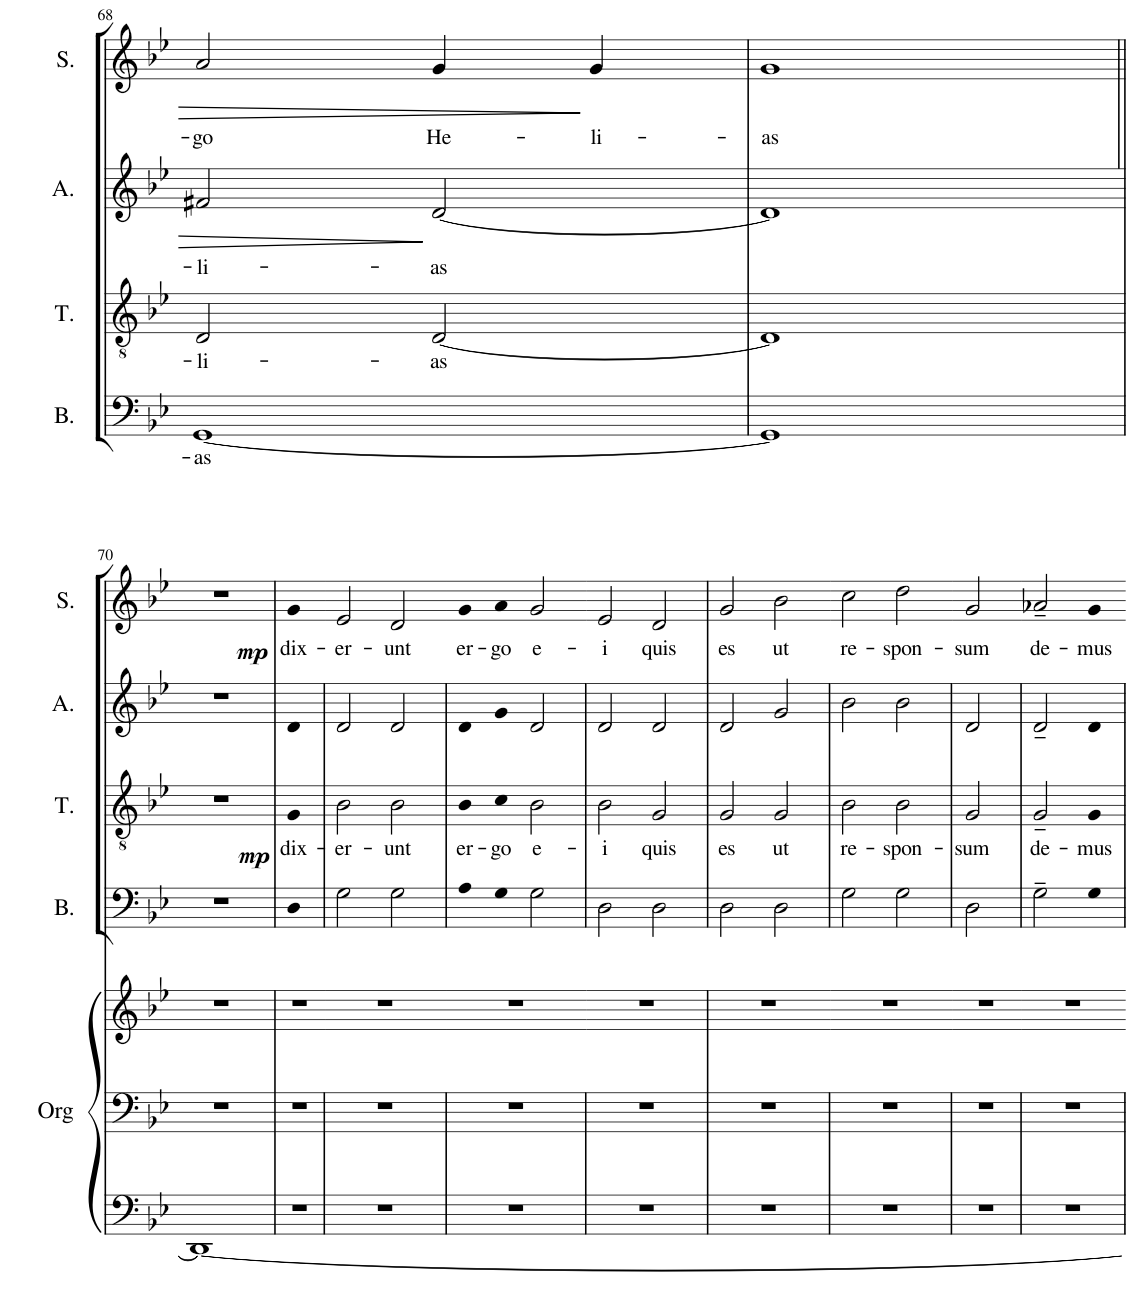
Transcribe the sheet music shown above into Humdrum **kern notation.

**kern	**kern	**text	**kern	**text	**dynam	**kern	**text	**kern	**text	**dynam
*part5	*part4	*part4	*part3	*part3	*part3	*part2	*part2	*part1	*part1	*part1
*staff5	*staff4	*staff4	*staff3	*staff3	*staff3	*staff2	*staff2	*staff1	*staff1	*staff1
*I"Organ	*I"Bass	*	*I"Tenor	*	*	*I"Alto	*	*I"Soprano	*	*
*I'Org	*I'B.	*	*I'T.	*	*	*I'A.	*	*I'S.	*	*
!!LO:PB:g=z
*clefF4	*clefF4	*	*clefGv2	*	*	*clefG2	*	*clefG2	*	*
*k[b-e-]	*k[b-e-]	*	*k[b-e-]	*	*	*k[b-e-]	*	*k[b-e-]	*	*
*B-:	*B-:	*	*B-:	*	*	*B-:	*	*B-:	*	*
*M4/4	*M4/4	*	*M4/4	*	*	*M4/4	*	*M4/4	*	*
=68	=68	=68	=68	=68	=68	=68	=68	=68	=68	=68
!	!	!LO:LY:b	!	!LO:LY:b	!	!	!LO:LY:b	!	!LO:LY:b	!
1r	[1GG	-as	2D/	-li-	.	2f#X/	-li-	2a/	-go	.
!	!	!	!	!LO:LY:b	!	!	!LO:LY:b	!	!LO:LY:b	!
.	.	.	[2D/	-as	.	[2d/	-as	4g/	He-	.
!	!	!	!	!	!	!	!	!	!LO:LY:b	!
.	.	.	.	.	.	.	.	4g/	-li-	.
=69	=69	=69	=69	=69	=69	=69	=69	=69	=69	=69
!	!	!	!	!	!	!	!	!	!LO:LY:b	!
1r	1GG]	.	1D]	.	.	1d]	.	1g	-as	.
!!LO:LB:g=z
=70||	=70||	=70||	=70||	=70||	=70||	=70||	=70||	=70||	=70||	=70||
1DD_	1r	.	1r	.	.	1r	.	1r	.	.
=71	=71	=71	=71	=71	=71	=71	=71	=71	=71	=71
!	!	!	!	!LO:LY:b	!LO:DY:b	!	!	!	!LO:LY:b	!LO:DY:b
4r	4D	.	4G	dix-	mp	4d	.	4g	dix-	mp
=72-	=72-	=72-	=72-	=72-	=72-	=72-	=72-	=72-	=72-	=72-
!	!	!	!	!LO:LY:b	!	!	!	!	!LO:LY:b	!
1r	2G\	.	2B-\	-er-	.	2d/	.	2e-/	-er-	.
!	!	!	!	!LO:LY:b	!	!	!	!	!LO:LY:b	!
.	2G\	.	2B-\	-unt	.	2d/	.	2d/	-unt	.
=73-	=73-	=73-	=73-	=73-	=73-	=73-	=73-	=73-	=73-	=73-
!	!	!	!	!LO:LY:b	!	!	!	!	!LO:LY:b	!
1r	4A	.	4B-	er-	.	4d	.	4g	er-	.
!	!	!	!	!LO:LY:b	!	!	!	!	!LO:LY:b	!
.	4G	.	4c	-go	.	4g	.	4a	-go	.
!	!	!	!	!LO:LY:b	!	!	!	!	!LO:LY:b	!
.	2G\	.	2B-\	e-	.	2d/	.	2g/	e-	.
=74-	=74-	=74-	=74-	=74-	=74-	=74-	=74-	=74-	=74-	=74-
!	!	!	!	!LO:LY:b	!	!	!	!	!LO:LY:b	!
1r	2D\	.	2B-\	-i	.	2d/	.	2e-/	-i	.
!	!	!	!	!LO:LY:b	!	!	!	!	!LO:LY:b	!
.	2D\	.	2G/	quis	.	2d/	.	2d/	quis	.
=75	=75	=75	=75	=75	=75	=75	=75	=75	=75	=75
!	!	!	!	!LO:LY:b	!	!	!	!	!LO:LY:b	!
1r	2D\	.	2G/	es	.	2d/	.	2g/	es	.
!	!	!	!	!LO:LY:b	!	!	!	!	!LO:LY:b	!
.	2D\	.	2G/	ut	.	2g/	.	2b-\	ut	.
=76-	=76-	=76-	=76-	=76-	=76-	=76-	=76-	=76-	=76-	=76-
!	!	!	!	!LO:LY:b	!	!	!	!	!LO:LY:b	!
1r	2G\	.	2B-\	re-	.	2b-\	.	2cc\	re-	.
!	!	!	!	!LO:LY:b	!	!	!	!	!LO:LY:b	!
.	2G\	.	2B-\	-spon-	.	2b-\	.	2dd\	-spon-	.
=77-	=77-	=77-	=77-	=77-	=77-	=77-	=77-	=77-	=77-	=77-
!	!	!	!	!LO:LY:b	!	!	!	!	!LO:LY:b	!
2r	2D\	.	2G/	-sum	.	2d/	.	2g/	-sum	.
=78-	=78-	=78-	=78-	=78-	=78-	=78-	=78-	=78-	=78-	=78-
!	!	!	!	!LO:LY:b	!	!	!	!	!LO:LY:b	!
2.r	2G~\	.	2G~/	de-	.	2d~/	.	2a-X~/	de-	.
!	!	!	!	!LO:LY:b	!	!	!	!	!LO:LY:b	!
.	4G	.	4G	-mus	.	4d	.	4g	-mus	.
=-	=-	=-	=-	=-	=-	=-	=-	=-	=-	=-
*-	*-	*-	*-	*-	*-	*-	*-	*-	*-	*-
